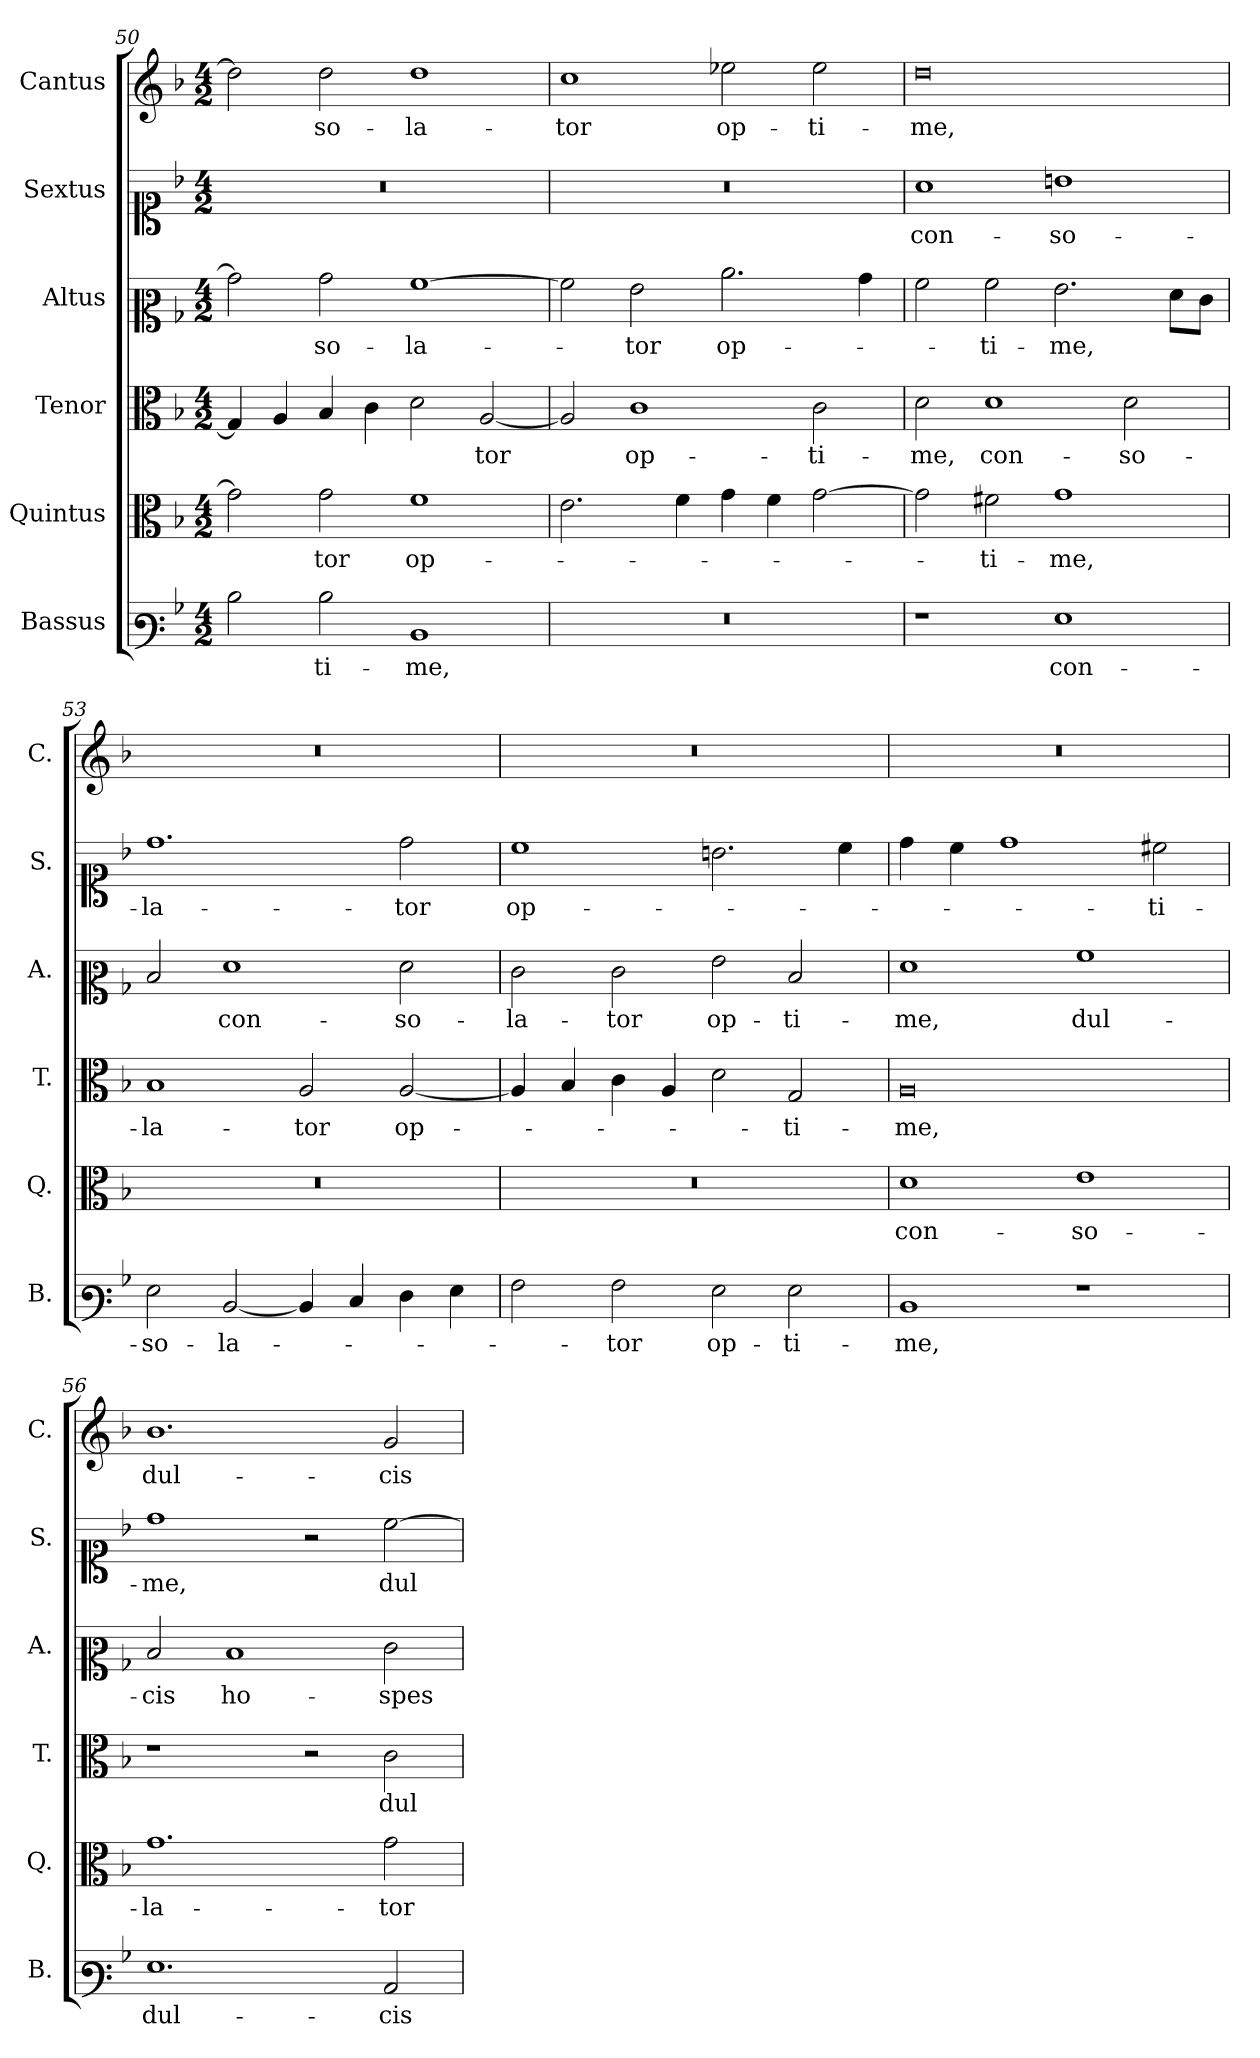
**kern	**text	**kern	**text	**kern	**text	**kern	**text	**kern	**text	**kern	**text
*part6	*part6	*part5	*part5	*part4	*part4	*part3	*part3	*part2	*part2	*part1	*part1
*staff6	*staff6	*staff5	*staff5	*staff4	*staff4	*staff3	*staff3	*staff2	*staff2	*staff1	*staff1
*I"Bassus	*	*I"Quintus	*	*I"Tenor	*	*I"Altus	*	*I"Sextus	*	*I"Cantus	*
*I'B.	*	*I'Q.	*	*I'T.	*	*I'A.	*	*I'S.	*	*I'C.	*
*clefF3	*	*clefC3	*	*clefC3	*	*clefC2	*	*clefC1	*	*clefG2	*
*k[b-]	*	*k[b-]	*	*k[b-]	*	*k[b-]	*	*k[b-]	*	*k[b-]	*
*M4/2	*	*M4/2	*	*M4/2	*	*M4/2	*	*M4/2	*	*M4/2	*
=50	=50	=50	=50	=50	=50	=50	=50	=50	=50	=50	=50
!	!	!	!	!	!	!	!	!LO:N:vis=1	!	!	!
2d\	.	2g\]	.	4G/]	.	2b-\]	.	0r	.	2dd\]	.
.	.	.	.	4A/	.	.	.	.	.	.	.
2d\	-ti-	2g\	-tor	4B-/	.	2b-\	-so-	.	.	2dd\	-so-
.	.	.	.	4c\	.	.	.	.	.	.	.
1D	-me,	1f	op-	2d\	.	[1a	-la-	.	.	1dd	-la-
.	.	.	.	[2A/	-tor	.	.	.	.	.	.
!!LO:LB:g=z
=51	=51	=51	=51	=51	=51	=51	=51	=51	=51	=51	=51
!LO:N:vis=1	!	!	!	!	!	!	!	!LO:N:vis=1	!	!	!
0r	.	2.e\	.	2A/]	.	2a\]	.	0r	.	1cc	-tor
.	.	.	.	1c	op-	2g\	-tor	.	.	.	.
.	.	4f\	.	.	.	.	.	.	.	.	.
.	.	4g\	.	.	.	2.cc\	op-	.	.	2ee-X\	op-
.	.	4f\	.	.	.	.	.	.	.	.	.
.	.	[2g\	.	2c\	-ti-	.	.	.	.	2ee-\	-ti-
.	.	.	.	.	.	4b-\	.	.	.	.	.
!!LO:PB:g=z
=52	=52	=52	=52	=52	=52	=52	=52	=52	=52	=52	=52
1r	.	2g\]	.	2d\	-me,	2a\	.	1a	con-	0dd	-me,
.	.	2f#X\	ti-	1d	con-	2a\	-ti-	.	.	.	.
1G	con-	1g	-me,	.	.	2.g\	-me,	1bn	-so-	.	.
.	.	.	.	2d\	-so-	.	.	.	.	.	.
.	.	.	.	.	.	8f\L	.	.	.	.	.
.	.	.	.	.	.	8e\J	.	.	.	.	.
=53	=53	=53	=53	=53	=53	=53	=53	=53	=53	=53	=53
!	!	!LO:N:vis=1	!	!	!	!	!	!	!	!LO:N:vis=1	!
2G\	-so-	0r	.	1B-	-la-	2d/	.	1.dd	-la-	0r	.
[2D/	-la-	.	.	.	.	1f	con-	.	.	.	.
4D/]	.	.	.	2A/	-tor	.	.	.	.	.	.
4E/	.	.	.	.	.	.	.	.	.	.	.
4F\	.	.	.	[2A/	op-	2f\	-so-	2dd\	-tor	.	.
4G\	.	.	.	.	.	.	.	.	.	.	.
=54	=54	=54	=54	=54	=54	=54	=54	=54	=54	=54	=54
!	!	!LO:N:vis=1	!	!	!	!	!	!	!	!LO:N:vis=1	!
2A\	.	0r	.	4A/]	.	2e\	-la-	1cc	op-	0r	.
.	.	.	.	4B-/	.	.	.	.	.	.	.
2A\	-tor	.	.	4c\	.	2e\	-tor	.	.	.	.
.	.	.	.	4A/	.	.	.	.	.	.	.
2G\	op-	.	.	2d\	.	2g\	op-	2.bn\	.	.	.
2G\	-ti-	.	.	2G/	-ti-	2d/	-ti-	.	.	.	.
.	.	.	.	.	.	.	.	4cc\	.	.	.
=55	=55	=55	=55	=55	=55	=55	=55	=55	=55	=55	=55
!	!	!	!	!	!	!	!	!	!	!LO:N:vis=1	!
1D	-me,	1d	con-	0A	-me,	1f	-me,	4dd\	.	0r	.
.	.	.	.	.	.	.	.	4cc\	.	.	.
.	.	.	.	.	.	.	.	1dd	.	.	.
1r	.	1e	-so-	.	.	1a	dul-	.	.	.	.
.	.	.	.	.	.	.	.	2cc#X\	-ti-	.	.
=56	=56	=56	=56	=56	=56	=56	=56	=56	=56	=56	=56
1.G	dul-	1.g	la-	1r	.	2d/	-cis	1dd	-me,	1.b-	dul-
.	.	.	.	.	.	1d	ho-	.	.	.	.
.	.	.	.	2r	.	.	.	2r	.	.	.
2C/	-cis	2g\	-tor	2c\	dul-	2e\	-spes	[2cc\	dul-	2g/	-cis
=	=	=	=	=	=	=	=	=	=	=	=
*-	*-	*-	*-	*-	*-	*-	*-	*-	*-	*-	*-
